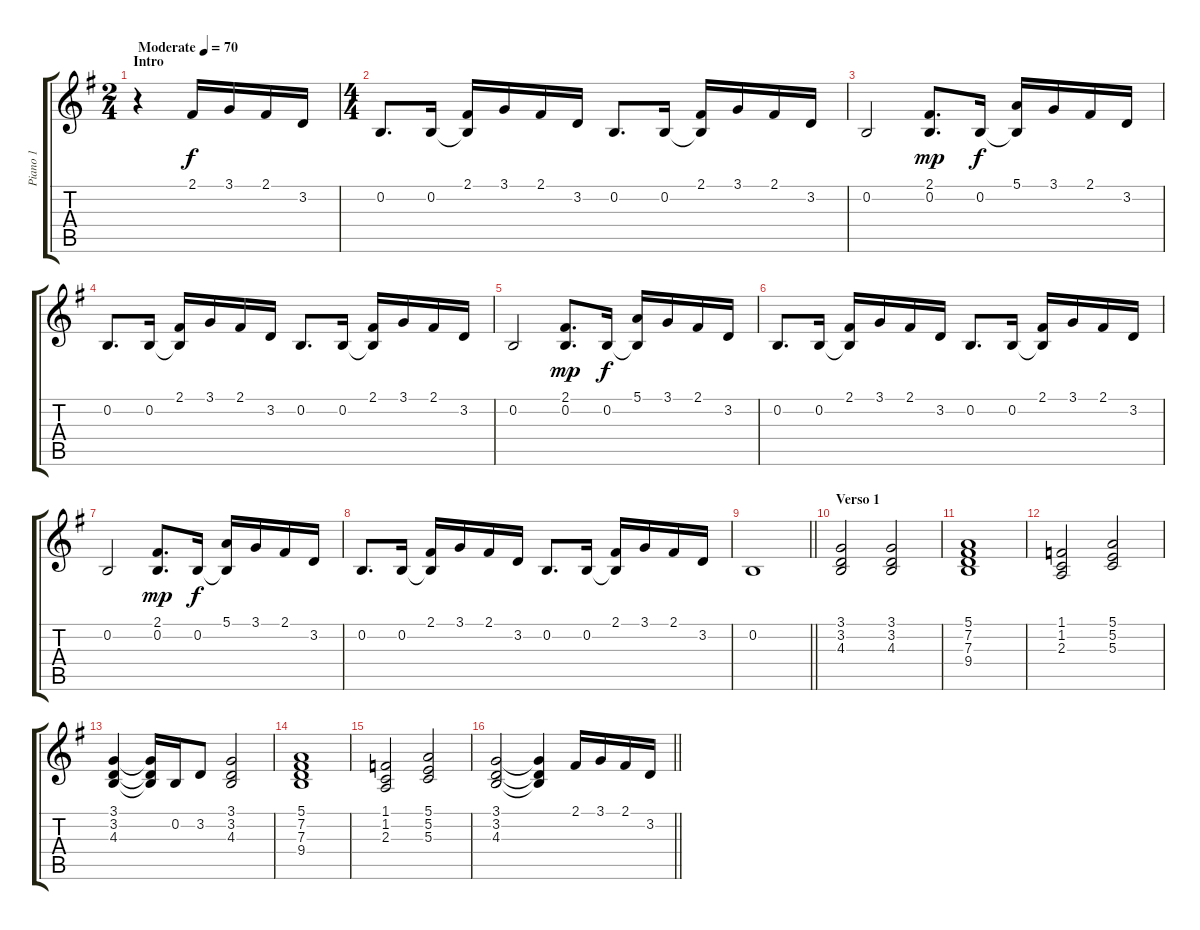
\track ("Piano 1" "Piano 1") {instrument acousticgrandpiano}
\staff {score tabs}
\tuning (E4 B3 G3 D3 A2 E2) {hide}
\ts (2 4)
\section ("" "Intro")
\tempo (70 "Moderate")
\clef g2
\ks g
r.4{dy f instrument acousticgrandpiano} 2.1.16 3.1.16{beam merge} 2.1.16 3.2.16 |
\ts (4 4)
0.2.8{d} 0.2.16 (2.1 0.2{t}).16 3.1.16 2.1.16 3.2.16 0.2.8{d} 0.2.16 (2.1 0.2{t}).16 3.1.16 2.1.16 3.2.16 |
0.2.2 (2.1 0.2).8{d dy mp} 0.2.16{dy f} (5.1 0.2{t}).16 3.1.16 2.1.16 3.2.16 |
0.2.8{d} 0.2.16 (2.1 0.2{t}).16 3.1.16 2.1.16 3.2.16 0.2.8{d} 0.2.16 (2.1 0.2{t}).16 3.1.16 2.1.16 3.2.16 |
0.2.2 (2.1 0.2).8{d dy mp} 0.2.16{dy f} (5.1 0.2{t}).16 3.1.16 2.1.16 3.2.16 |
0.2.8{d} 0.2.16 (2.1 0.2{t}).16 3.1.16 2.1.16 3.2.16 0.2.8{d} 0.2.16 (2.1 0.2{t}).16 3.1.16 2.1.16 3.2.16 |
0.2.2 (2.1 0.2).8{d dy mp} 0.2.16{dy f} (5.1 0.2{t}).16 3.1.16 2.1.16 3.2.16 |
0.2.8{d} 0.2.16 (2.1 0.2{t}).16 3.1.16 2.1.16 3.2.16 0.2.8{d} 0.2.16 (2.1 0.2{t}).16 3.1.16 2.1.16 3.2.16 |
\barLineRight lightlight
0.2.1 |
\section ("" "Verso 1")
(3.1 3.2 4.3).2 (3.1 3.2 4.3).2 |
(5.1 7.2 7.3 9.4).1 |
(1.1 1.2 2.3).2 (5.1 5.2 5.3).2 |
(3.1 3.2 4.3).4 (3.1{t} 3.2{t} 4.3{t}).16 0.2.16 3.2.8 (3.1 3.2 4.3).2 |
(5.1 7.2 7.3 9.4).1 |
(1.1 1.2 2.3).2 (5.1 5.2 5.3).2 |
\barLineRight lightlight
(3.1 3.2 4.3).2 (3.1{t} 3.2{t} 4.3{t}).4 2.1.16 3.1.16 2.1.16 3.2.16
